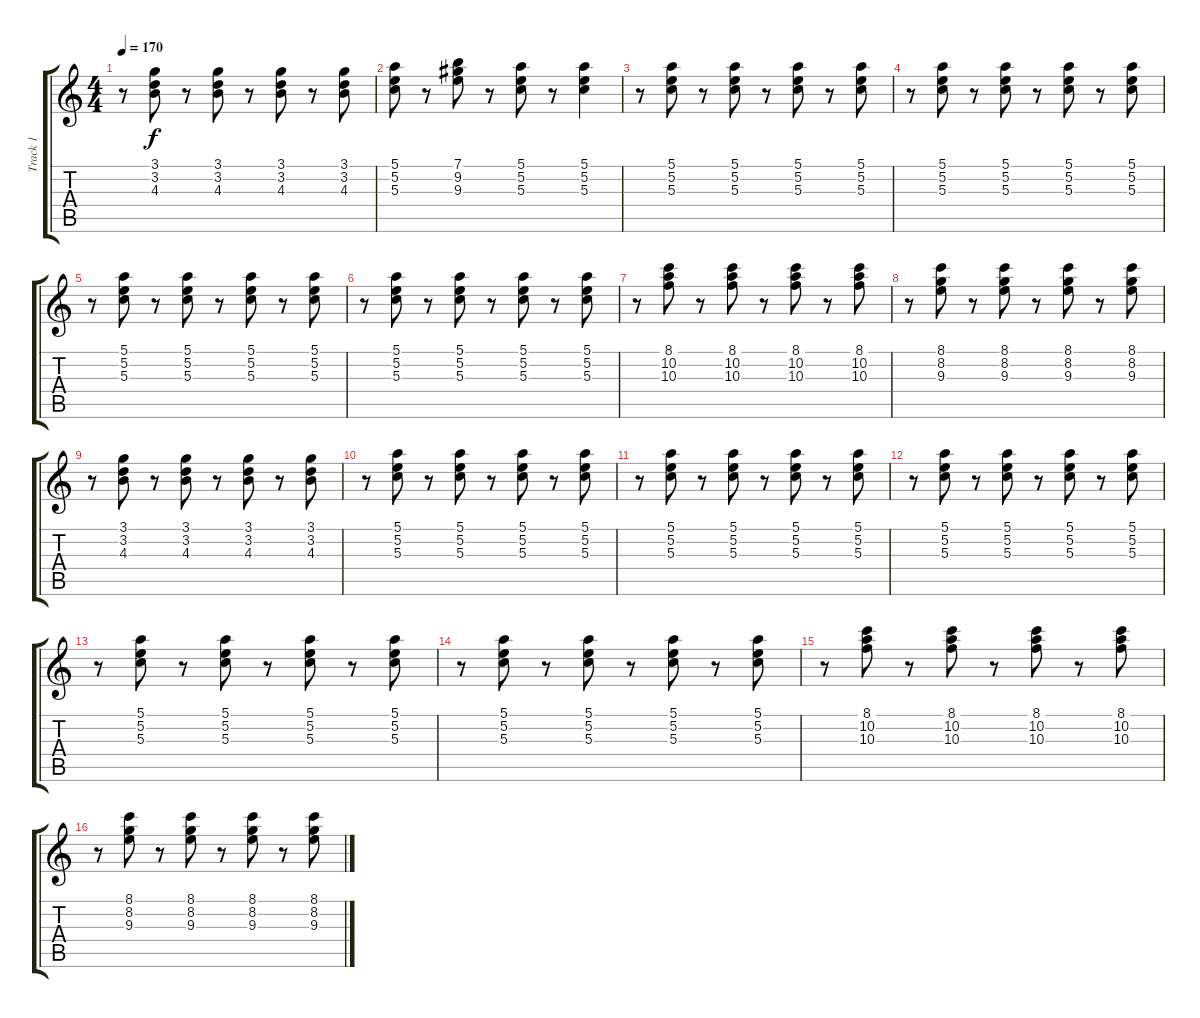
\track ("Track 1" "Track 1") {instrument distortionguitar}
\staff {score tabs}
\tuning (E4 B3 G3 D3 A2 E2) {hide}
\ts (4 4)
\tempo 170
\clef g2
\ks c
r.8{dy f} (3.1 3.2 4.3).8 r.8 (3.1 3.2 4.3).8 r.8 (3.1 3.2 4.3).8 r.8 (3.1 3.2 4.3).8 |
(5.1 5.2 5.3).8 r.8 (7.1 9.2 9.3).8 r.8 (5.1 5.2 5.3).8 r.8 (5.1 5.2 5.3).4 |
r.8{instrument electricguitarclean} (5.1 5.2 5.3).8 r.8 (5.1 5.2 5.3).8 r.8 (5.1 5.2 5.3).8 r.8 (5.1 5.2 5.3).8 |
r.8 (5.1 5.2 5.3).8 r.8 (5.1 5.2 5.3).8 r.8 (5.1 5.2 5.3).8 r.8 (5.1 5.2 5.3).8 |
r.8 (5.1 5.2 5.3).8 r.8 (5.1 5.2 5.3).8 r.8 (5.1 5.2 5.3).8 r.8 (5.1 5.2 5.3).8 |
r.8 (5.1 5.2 5.3).8 r.8 (5.1 5.2 5.3).8 r.8 (5.1 5.2 5.3).8 r.8 (5.1 5.2 5.3).8 |
r.8 (8.1 10.2 10.3).8 r.8 (8.1 10.2 10.3).8 r.8 (8.1 10.2 10.3).8 r.8 (8.1 10.2 10.3).8 |
r.8 (8.1 8.2 9.3).8 r.8 (8.1 8.2 9.3).8 r.8 (8.1 8.2 9.3).8 r.8 (8.1 8.2 9.3).8 |
r.8 (3.1 3.2 4.3).8 r.8 (3.1 3.2 4.3).8 r.8 (3.1 3.2 4.3).8 r.8 (3.1 3.2 4.3).8 |
r.8 (5.1 5.2 5.3).8 r.8 (5.1 5.2 5.3).8 r.8 (5.1 5.2 5.3).8 r.8 (5.1 5.2 5.3).8 |
r.8{instrument electricguitarclean} (5.1 5.2 5.3).8 r.8 (5.1 5.2 5.3).8 r.8 (5.1 5.2 5.3).8 r.8 (5.1 5.2 5.3).8 |
r.8 (5.1 5.2 5.3).8 r.8 (5.1 5.2 5.3).8 r.8 (5.1 5.2 5.3).8 r.8 (5.1 5.2 5.3).8 |
r.8 (5.1 5.2 5.3).8 r.8 (5.1 5.2 5.3).8 r.8 (5.1 5.2 5.3).8 r.8 (5.1 5.2 5.3).8 |
r.8 (5.1 5.2 5.3).8 r.8 (5.1 5.2 5.3).8 r.8 (5.1 5.2 5.3).8 r.8 (5.1 5.2 5.3).8 |
r.8 (8.1 10.2 10.3).8 r.8 (8.1 10.2 10.3).8 r.8 (8.1 10.2 10.3).8 r.8 (8.1 10.2 10.3).8 |
r.8 (8.1 8.2 9.3).8 r.8 (8.1 8.2 9.3).8 r.8 (8.1 8.2 9.3).8 r.8 (8.1 8.2 9.3).8
